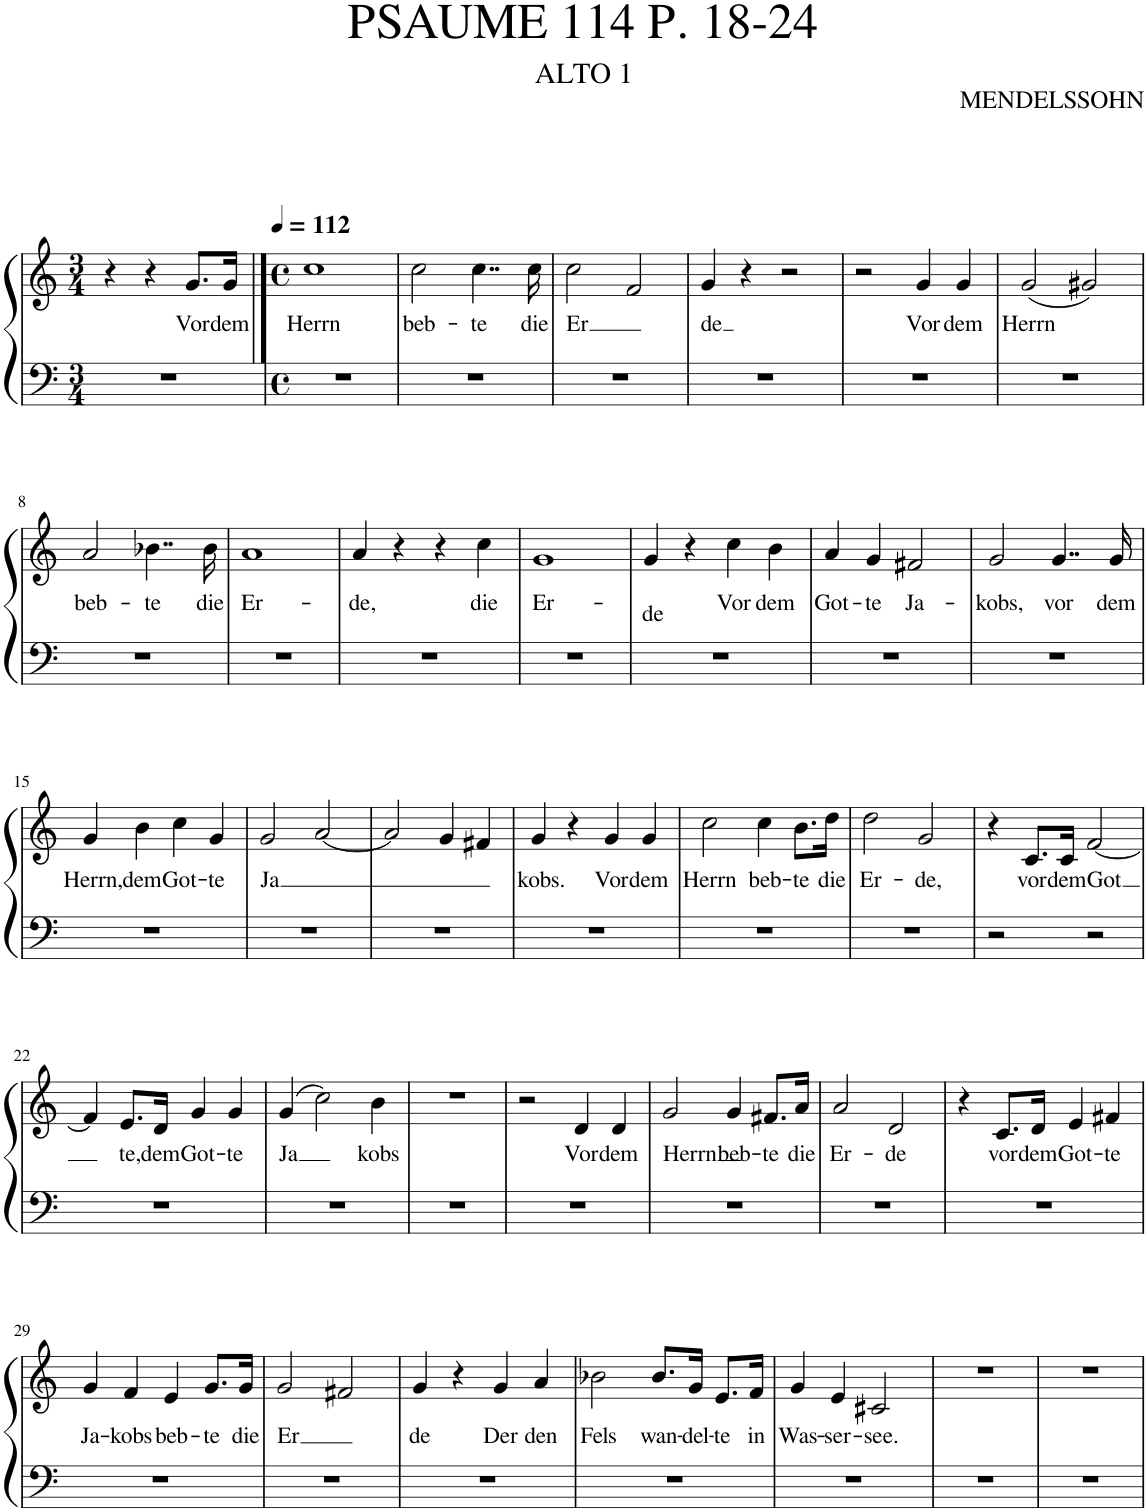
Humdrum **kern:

**kern	**kern	**text
*part1	*part1	*part1
*staff2	*staff1	*staff1
*I"Piano	*	*
*I'Pno.	*	*
*clefF4	*clefG2	*
*k[]	*k[]	*
*M3/4	*M3/4	*
=1	=1	=1
2.r	4r	.
.	4r	.
!	!	!LO:LY:b
.	8.g/L	Vor
!	!	!LO:LY:b
.	16g/Jk	dem
==2	==2	==2
*k[]	*k[]	*
*M4/4	*M4/4	*
*met(c)	*met(c)	*
*	*MM112	*
!	!	!LO:LY:b
1r	1cc	Herrn
=3	=3	=3
!	!	!LO:LY:b
1r	2cc\	beb-
!	!	!LO:LY:b
.	4..cc\	-te
!	!	!LO:LY:b
.	16cc\	die
=4	=4	=4
!	!	!LO:LY:b
1r	2cc\	Er
.	2f/	.
=5	=5	=5
!	!	!LO:LY:b
1r	4g/	de
.	4r	.
.	2r	.
=6	=6	=6
1r	2r	.
!	!	!LO:LY:b
.	4g/	Vor
!	!	!LO:LY:b
.	4g/	dem
=7	=7	=7
!	!	!LO:LY:b
1r	(2g/	Herrn
.	2g#X/)	.
!!LO:LB:g=z
=8	=8	=8
!	!	!LO:LY:b
1r	2a/	beb-
!	!	!LO:LY:b
.	4..b-X\	-te
!	!	!LO:LY:b
.	16b-\	die
=9	=9	=9
!	!	!LO:LY:b
1r	1a	Er-
=10	=10	=10
!	!	!LO:LY:b
1r	4a/	-de,
.	4r	.
.	4r	.
!	!	!LO:LY:b
.	4cc\	die
=11	=11	=11
!	!	!LO:LY:b
1r	1g	Er-
=12	=12	=12
!	!	!LO:LY:b
1r	4g/	de
.	4r	.
!	!	!LO:LY:b
.	4cc\	Vor
!	!	!LO:LY:b
.	4b\	dem
=13	=13	=13
!	!	!LO:LY:b
1r	4a/	Got-
!	!	!LO:LY:b
.	4g/	-te
!	!	!LO:LY:b
.	2f#X/	Ja-
=14	=14	=14
!	!	!LO:LY:b
1r	2g/	-kobs,
!	!	!LO:LY:b
.	4..g/	vor
!	!	!LO:LY:b
.	16g/	dem
!!LO:LB:g=z
=15	=15	=15
!	!	!LO:LY:b
1r	4g/	Herrn,
!	!	!LO:LY:b
.	4b\	dem
!	!	!LO:LY:b
.	4cc\	Got-
!	!	!LO:LY:b
.	4g/	-te
=16	=16	=16
!	!	!LO:LY:b
1r	2g/	Ja
.	[2a/	.
=17	=17	=17
1r	2a/]	.
.	4g/	.
.	4f#X/	.
=18	=18	=18
!	!	!LO:LY:b
1r	4g/	kobs.
.	4r	.
!	!	!LO:LY:b
.	4g/	Vor
!	!	!LO:LY:b
.	4g/	dem
=19	=19	=19
!	!	!LO:LY:b
1r	2cc\	Herrn
!	!	!LO:LY:b
.	4cc\	beb-
!	!	!LO:LY:b
.	8.b\L	-te
!	!	!LO:LY:b
.	16dd\Jk	die
=20	=20	=20
!	!	!LO:LY:b
1r	2dd\	Er-
!	!	!LO:LY:b
.	2g/	-de,
=21	=21	=21
2r	4r	.
!	!	!LO:LY:b
.	8.c/L	vor
!	!	!LO:LY:b
.	16c/Jk	dem
!	!	!LO:LY:b
2r	[2f/	-Got
!!LO:LB:g=z
=22	=22	=22
1r	4f/]	.
!	!	!LO:LY:b
.	8.e/L	te,
!	!	!LO:LY:b
.	16d/Jk	dem
!	!	!LO:LY:b
.	4g/	Got-
!	!	!LO:LY:b
.	4g/	-te
=23	=23	=23
!	!	!LO:LY:b
1r	(4g/	Ja
.	2cc\)	.
!	!	!LO:LY:b
.	4b\	kobs
=24	=24	=24
1r	1r	.
=25	=25	=25
1r	2r	.
!	!	!LO:LY:b
.	4d/	Vor
!	!	!LO:LY:b
.	4d/	dem
=26	=26	=26
!	!	!LO:LY:b
1r	2g/	Herrn
!	!	!LO:LY:b
.	4g/	beb-
!	!	!LO:LY:b
.	8.f#X/L	-te
!	!	!LO:LY:b
.	16a/Jk	die
=27	=27	=27
!	!	!LO:LY:b
1r	2a/	Er-
!	!	!LO:LY:b
.	2d/	de
=28	=28	=28
1r	4r	.
!	!	!LO:LY:b
.	8.c/L	vor
!	!	!LO:LY:b
.	16d/Jk	dem
!	!	!LO:LY:b
.	4e/	Got-
!	!	!LO:LY:b
.	4f#X/	-te
!!LO:LB:g=z
=29	=29	=29
!	!	!LO:LY:b
1r	4g/	Ja-
!	!	!LO:LY:b
.	4f/	-kobs
!	!	!LO:LY:b
.	4e/	beb-
!	!	!LO:LY:b
.	8.g/L	-te
!	!	!LO:LY:b
.	16g/Jk	die
=30	=30	=30
!	!	!LO:LY:b
1r	2g/	-Er
.	2f#X/	.
=31	=31	=31
!	!	!LO:LY:b
1r	4g/	de
.	4r	.
!	!	!LO:LY:b
.	4g/	Der
!	!	!LO:LY:b
.	4a/	den
=32	=32	=32
!	!	!LO:LY:b
1r	2b-X\	Fels
!	!	!LO:LY:b
.	8.b-/L	wan-
!	!	!LO:LY:b
.	16g/Jk	-del-
!	!	!LO:LY:b
.	8.e/L	-te
!	!	!LO:LY:b
.	16f/Jk	in
=33	=33	=33
!	!	!LO:LY:b
1r	4g/	Was-
!	!	!LO:LY:b
.	4e/	-ser-
!	!	!LO:LY:b
.	2c#X/	-see.
=34	=34	=34
1r	1r	.
=35	=35	=35
1r	1r	.
=	=	=
*-	*-	*-
